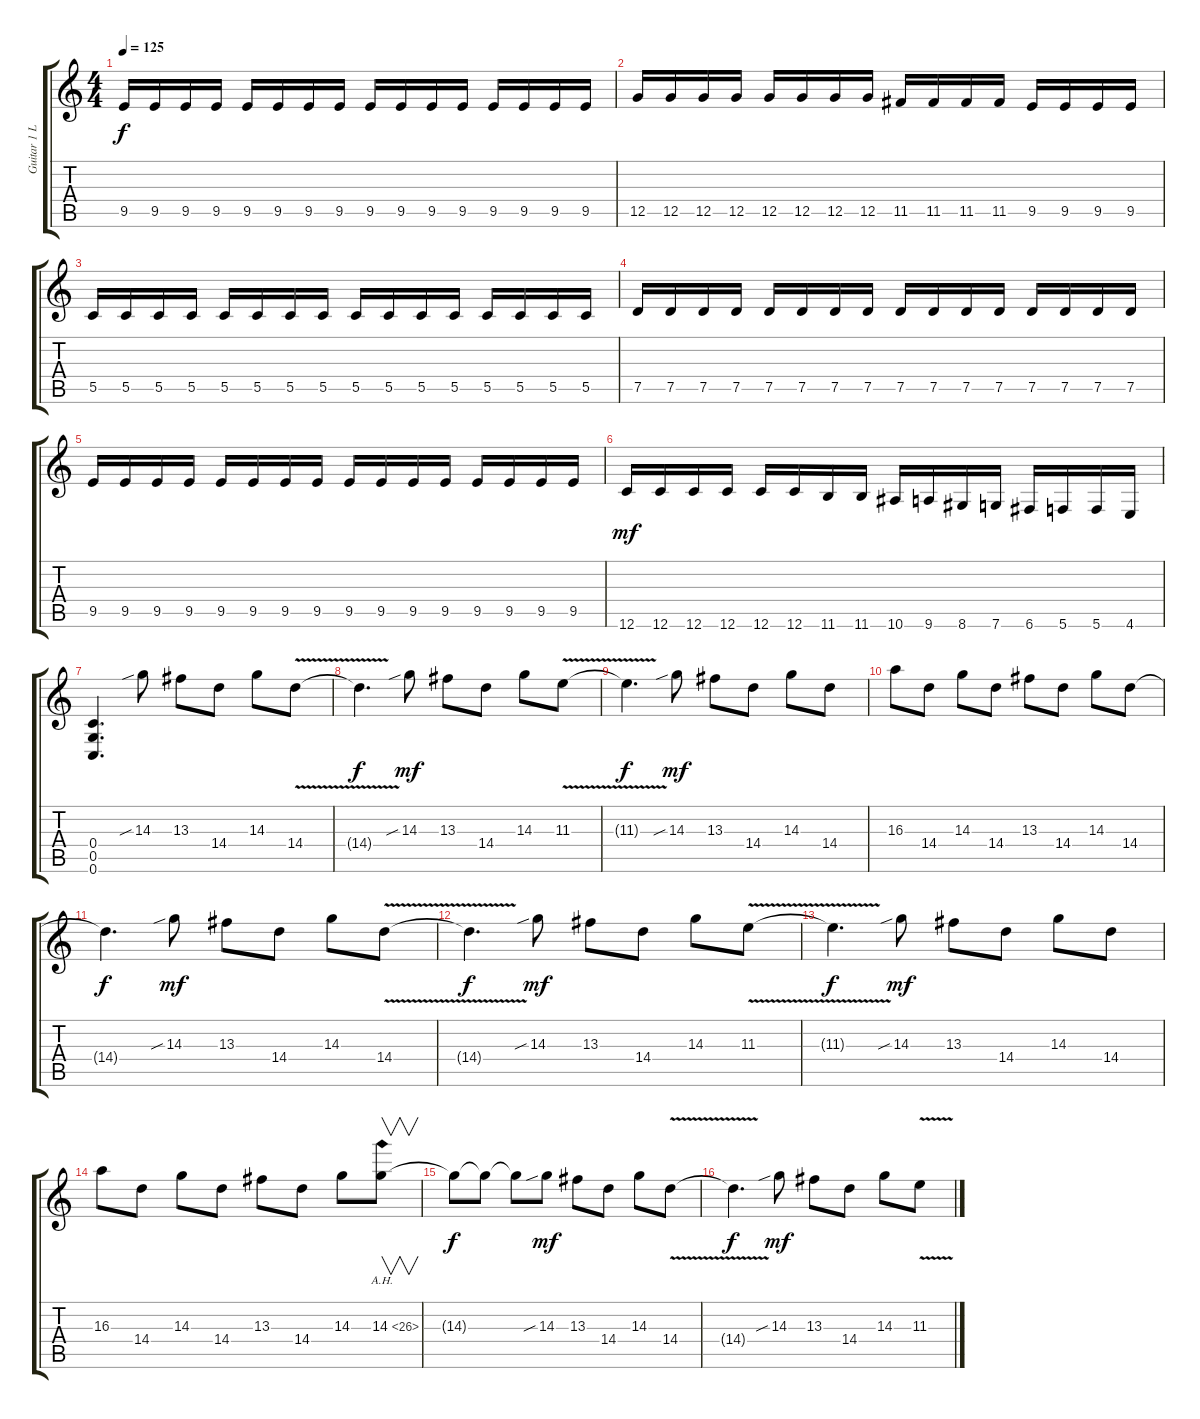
\track ("Guitar 1 Left" "Guitar 1 L") {instrument distortionguitar}
\staff {score tabs}
\tuning (D4 A3 F3 C3 G2 C2) {hide}
\ts (4 4)
\tempo 125
\clef g2
\ks c
9.5.16{dy f} 9.5.16 9.5.16 9.5.16 9.5.16 9.5.16 9.5.16 9.5.16 9.5.16 9.5.16 9.5.16 9.5.16 9.5.16 9.5.16 9.5.16 9.5.16 |
12.5.16 12.5.16 12.5.16 12.5.16 12.5.16 12.5.16 12.5.16 12.5.16 11.5.16 11.5.16 11.5.16 11.5.16 9.5.16 9.5.16 9.5.16 9.5.16 |
5.5.16 5.5.16 5.5.16 5.5.16 5.5.16 5.5.16 5.5.16 5.5.16 5.5.16 5.5.16 5.5.16 5.5.16 5.5.16 5.5.16 5.5.16 5.5.16 |
7.5.16 7.5.16 7.5.16 7.5.16 7.5.16 7.5.16 7.5.16 7.5.16 7.5.16 7.5.16 7.5.16 7.5.16 7.5.16 7.5.16 7.5.16 7.5.16 |
9.5.16 9.5.16 9.5.16 9.5.16 9.5.16 9.5.16 9.5.16 9.5.16 9.5.16 9.5.16 9.5.16 9.5.16 9.5.16 9.5.16 9.5.16 9.5.16 |
12.6.16{dy mf instrument guitarfretnoise} 12.6.16 12.6.16 12.6.16 12.6.16 12.6.16 11.6.16 11.6.16 10.6.16 9.6.16 8.6.16 7.6.16 6.6.16 5.6.16 5.6.16 4.6.16 |
(0.4 0.5 0.6).4{d instrument distortionguitar} 14.3{sib}.8 13.3.8 14.4.8 14.3.8 14.4{v}.8 |
14.4{t}.4{d dy f} 14.3{sib}.8{dy mf} 13.3.8 14.4.8 14.3.8 11.3{v}.8 |
11.3{t}.4{d dy f} 14.3{sib}.8{dy mf} 13.3.8 14.4.8 14.3.8 14.4.8 |
16.3.8 14.4.8 14.3.8 14.4.8 13.3.8 14.4.8 14.3.8 14.4.8 |
14.4{t}.4{d dy f instrument distortionguitar} 14.3{sib}.8{dy mf} 13.3.8 14.4.8 14.3.8 14.4{v}.8 |
14.4{t}.4{d dy f} 14.3{sib}.8{dy mf} 13.3.8 14.4.8 14.3.8 11.3{v}.8 |
11.3{t}.4{d dy f} 14.3{sib}.8{dy mf} 13.3.8 14.4.8 14.3.8 14.4.8 |
16.3.8 14.4.8 14.3.8 14.4.8 13.3.8 14.4.8 14.3.8 14.3{ah 12}.8{v} |
14.3{t}.8{dy f} 14.3{t}.8 14.3{t}.8 14.3{sib}.8{dy mf} 13.3.8 14.4.8 14.3.8 14.4{v}.8 |
14.4{t}.4{d dy f} 14.3{sib}.8{dy mf} 13.3.8 14.4.8 14.3.8 11.3{v}.8
